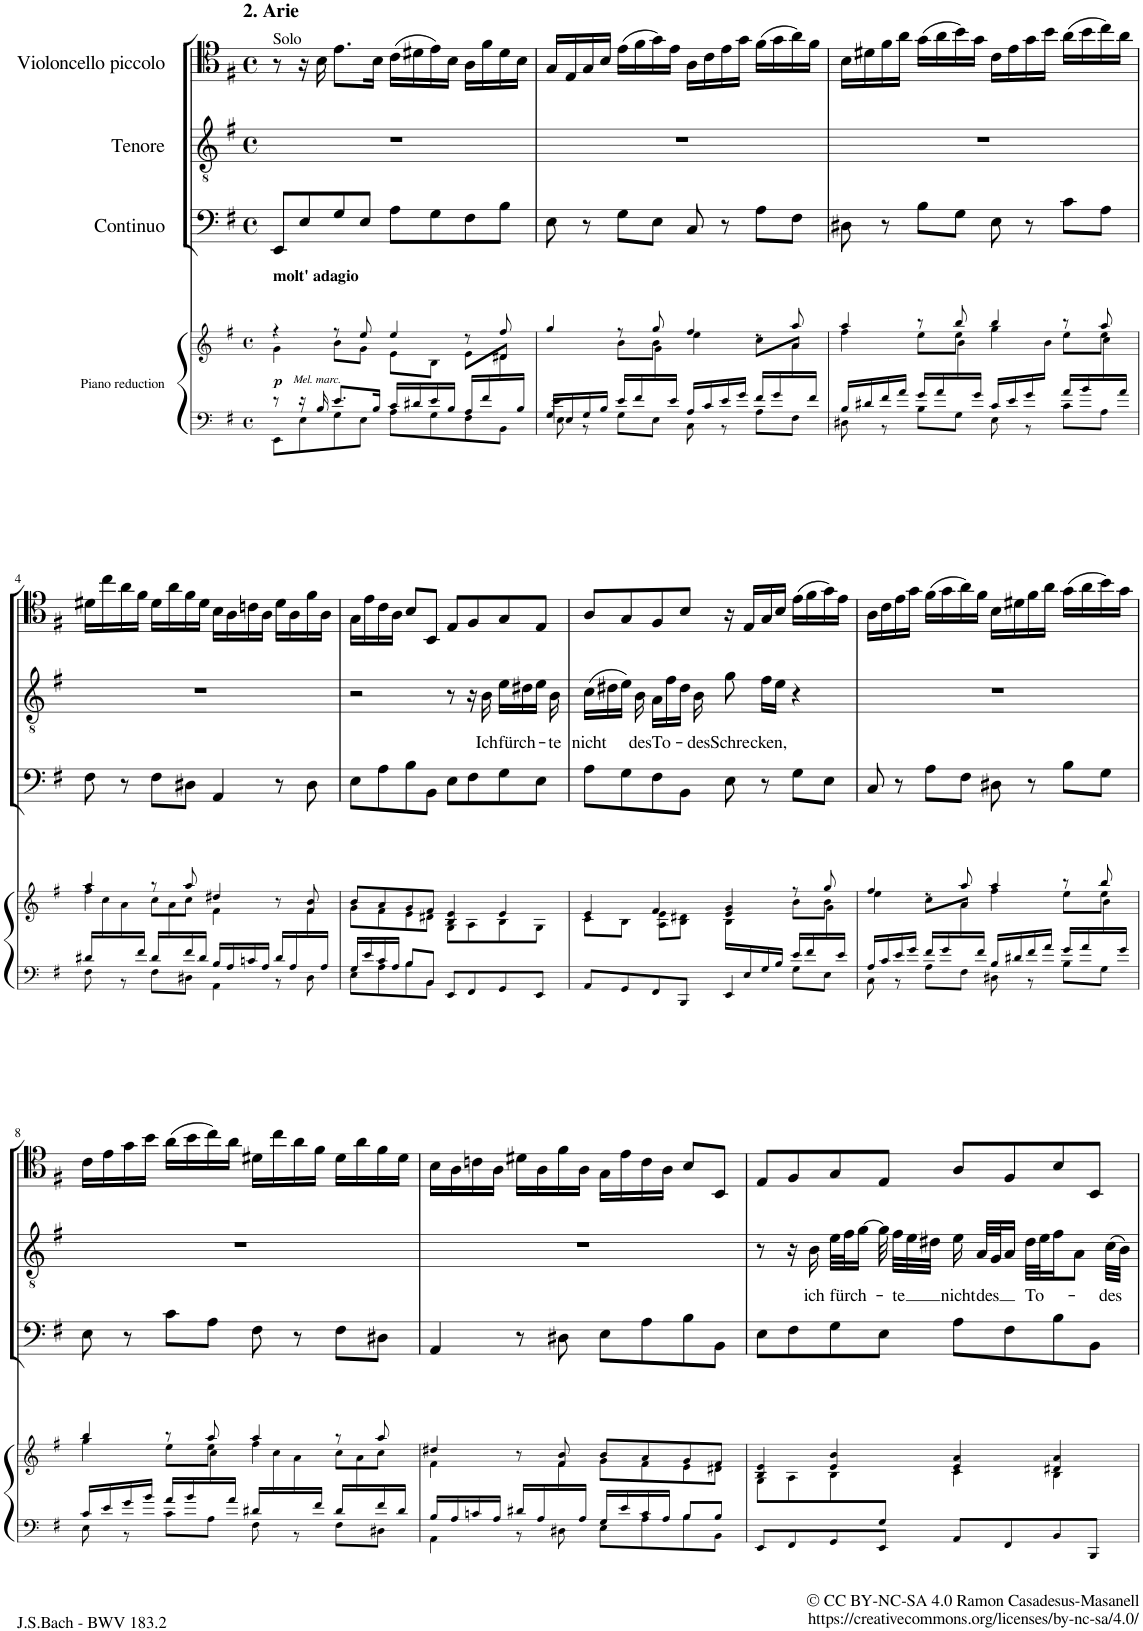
**kern	**kern	**dynam	**kern	**kern	**text	**kern
*part4	*part4	*part4	*part3	*part2	*part2	*part1
*staff5	*staff4	*staff4/5	*staff3	*staff2	*staff2	*staff1
*I"Piano reduction	*	*	*I"Continuo	*I"Tenore	*	*I"Violoncello piccolo
*I'Pno	*	*	*	*	*	*
*stria5	*stria5	*	*	*	*	*
*clefF4	*clefG2	*	*clefF4	*clefGv2	*	*clefC4
*k[f#]	*k[f#]	*	*k[f#]	*k[f#]	*	*k[f#]
*M4/4	*M4/4	*	*M4/4	*M4/4	*	*M4/4
*met(c)	*met(c)	*	*met(c)	*met(c)	*	*met(c)
=1	=1	=1	=1	=1	=1	=1
*^	*^	*	*	*	*	*
*	*	*	*^	*	*	*	*	*
!	!	!	!	!	!	!	!	!	!LO:TX:a:B:t=2. Arie
!	!	!	!	!	!	!	!	!	!LO:TX:a:t=Solo
!	!	!	!	!	!	!LO:TX:b:B:t=molt' adagio	!	!	!
!	!	!	!	!	!LO:DY:b	!	!	!	!
8r	8EE\L	4r	4g\	2..ryy	p	8EE/L	1r	.	8r
!LO:TX:a:i:t=Mel. marc.	!	!	!	!	!	!	!	!	!
16r	8E\	.	.	.	.	8E/	.	.	16r
16B/	.	.	.	.	.	.	.	.	16B\
8.e/L	8G\	8r	8b\L	.	.	8G/	.	.	8.e\L
.	8E\J	8ee/	8g\J	.	.	8E/J	.	.	.
16B/Jk	.	.	.	.	.	.	.	.	16B\Jk
16c/LL	8A\L	4ee/	8e\L	.	.	8A\L	.	.	(16c\LL
16d#X/	.	.	.	.	.	.	.	.	16d#X\
16e/	8G\	.	8B\J	.	.	8G\	.	.	16e\)
16B/JJ	.	.	.	.	.	.	.	.	16B\JJ
16A/LL	8F#\	8r	8e\L	.	.	8F#\	.	.	16A\LL
16f#/	.	.	.	.	.	.	.	.	16f#\
16ryy	8BB\J	8ff#/	8d#X/J	16d#X\	.	8B\J	.	.	16d#\
16B/JJ	.	.	.	16ryy	.	.	.	.	16B\JJ
=2	=2	=2	=2	=2	=2	=2	=2	=2	=2
*	*^	*	*	*	*	*	*	*	*
4e\	16G/LL	8E\	4gg/	4ryy	4.ryy	.	8E\	1r	.	16G/LL
.	16E/	.	.	.	.	.	.	.	.	16E/
.	16G/	8r	.	.	.	.	8r	.	.	16G/
.	16B/JJ	.	.	.	.	.	.	.	.	16B/JJ
2.ryy	16e/LL	8G\L	8r	8b\L	.	.	8G\L	.	.	(16e\LL
.	16f#/	.	.	.	.	.	.	.	.	16f#\
.	16ryy	8E\J	8gg/	8b\J	16g\	.	8E\J	.	.	16g\)
.	16e/JJ	.	.	.	4..ryy	.	.	.	.	16e\JJ
.	16A/LL	8C\	4ff#/	4ee\	.	.	8C/	.	.	16A\LL
.	16c/	.	.	.	.	.	.	.	.	16c\
.	16e/	8r	.	.	.	.	8r	.	.	16e\
.	16g/JJ	.	.	.	.	.	.	.	.	16g\JJ
.	16f#/LL	8A\L	8r	8cc\L	.	.	8A\L	.	.	(16f#\LL
.	16g/	.	.	.	.	.	.	.	.	16g\
.	16ryy	8F#\J	8aa/	8a/J	16a\	.	8F#\J	.	.	16a\)
.	16f#/JJ	.	.	.	16ryy	.	.	.	.	16f#\JJ
*	*v	*v	*	*	*	*	*	*	*	*
=3	=3	=3	=3	=3	=3	=3	=3	=3	=3
16B/LL	8D#X\	4aa/	4ff#\	4.ryy	.	8D#X\	1r	.	16B\LL
16d#X/	.	.	.	.	.	.	.	.	16d#X\
16f#/	8r	.	.	.	.	8r	.	.	16f#\
16a/JJ	.	.	.	.	.	.	.	.	16a\JJ
16g/LL	8B\L	8r	8ee\L	.	.	8B\L	.	.	(16g\LL
16a/	.	.	.	.	.	.	.	.	16a\
16ryy	8G\J	8bb/	8ee\J	16b\	.	8G\J	.	.	16b\)
16g/JJ	.	.	.	4ryy	.	.	.	.	16g\JJ
16c/LL	8E\	4bb/	4gg\	.	.	8E\	.	.	16c\LL
16e/	.	.	.	.	.	.	.	.	16e\
16g/	8r	.	.	.	.	8r	.	.	16g\
16ryy	.	.	.	16b\JJ	.	.	.	.	16b\JJ
16a/LL	8c\L	8r	8ee\L	8ryy	.	8c\L	.	.	(16a\LL
16b/	.	.	.	.	.	.	.	.	16b\
16ryy	8A\J	8aa/	8ee\J	16cc\	.	8A\J	.	.	16cc\)
16a/JJ	.	.	.	16ryy	.	.	.	.	16a\JJ
!!LO:LB:g=z
=4	=4	=4	=4	=4	=4	=4	=4	=4	=4
16d#X/LL	8F#\	4aa/	4ff#\	16ryy	.	8F#\	1r	.	16d#X\LL
8ryy	.	.	.	16cc\	.	.	.	.	16cc\
.	8r	.	.	16a\	.	8r	.	.	16a\
16f#/JJ	.	.	.	8ryy	.	.	.	.	16f#\JJ
16d#/LL	8F#\L	8r	8cc\L	.	.	8F#\L	.	.	16d#\LL
16ryy	.	.	.	16a\	.	.	.	.	16a\
16f#/	8D#X\J	8aa/	8cc\J	2ryy	.	8D#X\J	.	.	16f#\
16d#/JJ	.	.	.	.	.	.	.	.	16d#\JJ
16B/LL	4AA\	4dd#X/	4f#\	.	.	4AA/	.	.	16B\LL
16A/	.	.	.	.	.	.	.	.	16A\
16cn/	.	.	.	.	.	.	.	.	16cn\
16A/JJ	.	.	.	.	.	.	.	.	16A\JJ
16d#/LL	8r	8r	8ryy	.	.	8r	.	.	16d#\LL
16A/	.	.	.	.	.	.	.	.	16A\
16ryy	8D#\	8f#/ 8b/	8ryy	16f#\	.	8D#\	.	.	16f#\
16A/JJ	.	.	.	16ryy	.	.	.	.	16A\JJ
*	*	*	*v	*v	*	*	*	*	*
=5	=5	=5	=5	=5	=5	=5	=5	=5
16G/LL	8E\L	8b/L	8g\L	.	8E\L	2r	.	16G\LL
16e/	.	.	.	.	.	.	.	16e\
16c/	8A\	8a/	8f#\	.	8A\	.	.	16c\
16A/JJ	.	.	.	.	.	.	.	16A\JJ
8B/L	8B\	8g/	8e\	.	8B\	.	.	8B/L
8BB/J	8BB\J	8f#/J	8d#X\J	.	8BB\J	.	.	8BB/J
8EE/L	2ryy	4B/ 4e/	8G\L	.	8E\L	8r	.	8E/L
8FF#/	.	.	8A\	.	8F#\	16r	.	8F#/
!	!	!	!	!	!	!	!LO:LY:b	!
.	.	.	.	.	.	16B\	Ich	.
!	!	!	!	!	!	!	!LO:LY:b	!
8GG/	.	4e/	8B\	.	8G\	16e\LL	fürch-	8G/
.	.	.	.	.	.	16d#X\	.	.
8EE/J	.	.	8G\J	.	8E\J	16e\JJ	.	8E/J
!	!	!	!	!	!	!	!LO:LY:b	!
.	.	.	.	.	.	16B\	-te	.
=6	=6	=6	=6	=6	=6	=6	=6	=6
*	*	*	*^	*	*	*	*	*
!	!	!	!	!	!	!	!	!LO:LY:b	!
8AA/L	2ryy	4e/	8c\L	2ryy	.	8A\L	(16c\LL	nicht	8A/L
.	.	.	.	.	.	.	16d#X\	.	.
8GG/	.	.	8B\J	.	.	8G\	16e\JJ)	.	8G/
!	!	!	!	!	!	!	!	!LO:LY:b	!
.	.	.	.	.	.	.	16B\	des	.
!	!	!	!	!	!	!	!	!LO:LY:b	!
8FF#/	.	4f#/	8A\ 8e\L	.	.	8F#\	16A\LL	To-	8F#/
.	.	.	.	.	.	.	16f#\	.	.
8BBB/J	.	.	8B\ 8d#X\J	.	.	8BB\J	16d#\JJ	.	8B/J
!	!	!	!	!	!	!	!	!LO:LY:b	!
.	.	.	.	.	.	.	16B\	-des	.
!	!	!	!	!	!	!	!	!LO:LY:b	!
16ryy	4EE/	4e/ 4g/	4ryy	16B\LL	.	8E\	8g\	Schre-	16r
16E/	.	.	.	16ryy	.	.	.	.	16E/LL
!	!	!	!	!	!	!	!	!LO:LY:b	!
*	*	*	*v	*v	*	*	*	*	*
16G/	.	.	.	.	8r	16f#\LL	-cken,	16G/
16B/JJ	.	.	.	.	.	16e\JJ	.	16B/JJ
16e/LL	8G\L	8r	8b\L	.	8G\L	4r	.	(16e\LL
16f#/	.	.	.	.	.	.	.	16f#\
*	*	*	*^	*	*	*	*	*
16ryy	8E\J	8gg/	8b\J	16g\	.	8E\J	.	.	16g\)
16e/JJ	.	.	.	16ryy	.	.	.	.	16e\JJ
=7	=7	=7	=7	=7	=7	=7	=7	=7	=7
16A/LL	8C\	4ff#/	4ee\	4.ryy	.	8C/	1r	.	16A\LL
16c/	.	.	.	.	.	.	.	.	16c\
16e/	8r	.	.	.	.	8r	.	.	16e\
16g/JJ	.	.	.	.	.	.	.	.	16g\JJ
16f#/LL	8A\L	8r	8cc\L	.	.	8A\L	.	.	(16f#\LL
16g/	.	.	.	.	.	.	.	.	16g\
16ryy	8F#\J	8aa/	8a/J	16a\	.	8F#\J	.	.	16a\)
16f#/JJ	.	.	.	4..ryy	.	.	.	.	16f#\JJ
16B/LL	8D#X\	4aa/	4ff#\	.	.	8D#X\	.	.	16B\LL
16d#X/	.	.	.	.	.	.	.	.	16d#X\
16f#/	8r	.	.	.	.	8r	.	.	16f#\
16a/JJ	.	.	.	.	.	.	.	.	16a\JJ
16g/LL	8B\L	8r	8ee\L	.	.	8B\L	.	.	(16g\LL
16a/	.	.	.	.	.	.	.	.	16a\
16ryy	8G\J	8bb/	8ee\J	16b\	.	8G\J	.	.	16b\)
16g/JJ	.	.	.	16ryy	.	.	.	.	16g\JJ
!!LO:LB:g=z
=8	=8	=8	=8	=8	=8	=8	=8	=8	=8
16c/LL	8E\	4bb/	4gg\	4.ryy	.	8E\	1r	.	16c\LL
16e/	.	.	.	.	.	.	.	.	16e\
16g/	8r	.	.	.	.	8r	.	.	16g\
16b/JJ	.	.	.	.	.	.	.	.	16b\JJ
16a/LL	8c\L	8r	8ee\L	.	.	8c\L	.	.	(16a\LL
16b/	.	.	.	.	.	.	.	.	16b\
16ryy	8A\J	8aa/	8ee\J	16cc\	.	8A\J	.	.	16cc\)
16a/JJ	.	.	.	8ryy	.	.	.	.	16a\JJ
16d#X/LL	8F#\	4aa/	4ff#\	.	.	8F#\	.	.	16d#X\LL
8ryy	.	.	.	16cc\	.	.	.	.	16cc\
.	8r	.	.	16a\	.	8r	.	.	16a\
16f#/JJ	.	.	.	8ryy	.	.	.	.	16f#\JJ
16d#/LL	8F#\L	8r	8cc\L	.	.	8F#\L	.	.	16d#\LL
16ryy	.	.	.	16a\	.	.	.	.	16a\
16f#/	8D#X\J	8aa/	8cc\J	8ryy	.	8D#X\J	.	.	16f#\
16d#/JJ	.	.	.	.	.	.	.	.	16d#\JJ
=9	=9	=9	=9	=9	=9	=9	=9	=9	=9
16B/LL	4AA\	4dd#X/	4f#\	4.ryy	.	4AA/	1r	.	16B\LL
16A/	.	.	.	.	.	.	.	.	16A\
16cn/	.	.	.	.	.	.	.	.	16cn\
16A/JJ	.	.	.	.	.	.	.	.	16A\JJ
16d#X/LL	8r	8r	8ryy	.	.	8r	.	.	16d#X\LL
16A/	.	.	.	.	.	.	.	.	16A\
16ryy	8D#X\	8f#/ 8b/	8ryy	16f#\	.	8D#X\	.	.	16f#\
16A/JJ	.	.	.	2ryy	.	.	.	.	16A\JJ
16G/LL	8E\L	8b/L	8g\L	.	.	8E\L	.	.	16G\LL
16e/	.	.	.	.	.	.	.	.	16e\
16c/	8A\	8a/	8f#\	.	.	8A\	.	.	16c\
16A/JJ	.	.	.	.	.	.	.	.	16A\JJ
8B/L	8B\	8g/	8e\	.	.	8B\	.	.	8B/L
8B/J	8BB\J	8f#/J	8d#X\J	.	.	8BB\J	.	.	8BB/J
.	.	.	.	16ryy	.	.	.	.	.
*	*	*	*v	*v	*	*	*	*	*
=10	=10	=10	=10	=10	=10	=10	=10	=10
4.ryy	8EE/L	4B/ 4e/	8G\L	.	8E\L	8r	.	8E/L
.	8FF#/	.	8A\	.	8F#\	16r	.	8F#/
!	!	!	!	!	!	!	!LO:LY:b	!
.	.	.	.	.	.	16B\	ich	.
!	!	!	!	!	!	!	!LO:LY:b	!
.	8GG/	4e/ 4b/	8B\	.	8G\	32e\LLL	fürch-	8G/
.	.	.	.	.	.	32f#\J	.	.
.	.	.	.	.	.	[16g\JJ	.	.
8G/J	8EE/J	.	8ryy	.	8E\J	32g\]	.	8E/J
!	!	!	!	!	!	!	!LO:LY:b	!
.	.	.	.	.	.	32f#\LLL	-te	.
.	.	.	.	.	.	32e\	.	.
.	.	.	.	.	.	32d#X\JJJ	.	.
!	!	!	!	!	!	!	!LO:LY:b	!
2ryy	8AA/L	4e/ 4a/	4c\	.	8A\L	16e\	nicht	8A/L
!	!	!	!	!	!	!	!LO:LY:b	!
.	.	.	.	.	.	32A/LLL	des	.
.	.	.	.	.	.	32G/J	.	.
.	8FF#/	.	.	.	8F#\	16A/JJ	.	8F#/
!	!	!	!	!	!	!	!LO:LY:b	!
.	.	.	.	.	.	32d#\LLL	To-	.
.	.	.	.	.	.	32e\J	.	.
.	8BB/	4d#X/ 4a/	4B\	.	8B\	16f#\J	.	8B/
.	.	.	.	.	.	8A\J	.	.
.	8BBB/J	.	.	.	8BB\J	.	.	8BB/J
!	!	!	!	!	!	!	!LO:LY:b	!
.	.	.	.	.	.	(32c\LLL	-des	.
.	.	.	.	.	.	32B\JJJ)	.	.
*v	*v	*	*	*	*	*	*	*
*	*v	*v	*	*	*	*	*
=	=	=	=	=	=	=
*-	*-	*-	*-	*-	*-	*-
